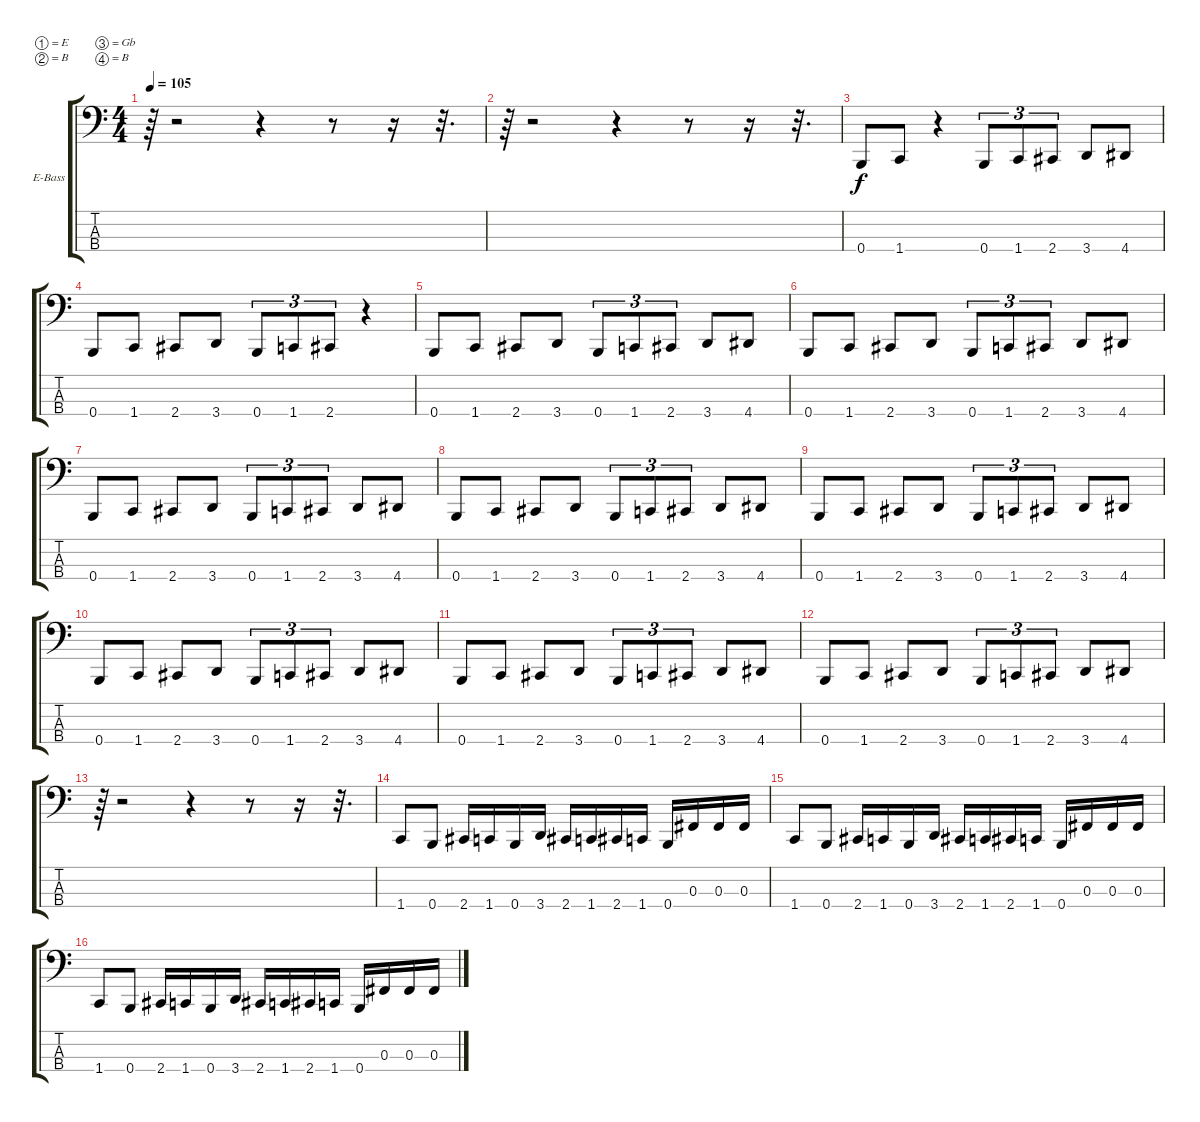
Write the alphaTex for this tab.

\bracketExtendMode groupsimilarinstruments
\firstSystemTrackNameOrientation horizontal
\otherSystemsTrackNameOrientation horizontal
\track ("[DENWER]" "E-Bass") {instrument electricbassfinger}
\staff {score tabs}
\tuning (E2 B1 Gb1 B0)
\ts (4 4)
\tempo 105
\clef f4
\ks c
r.64{dy f instrument electricbassfinger} r.2 r.4 r.8 r.16 r.32{d} |
r.64 r.2 r.4 r.8 r.16 r.32{d} |
0.4.8 1.4.8 r.4 0.4.8{tu (3 2)} 1.4.8{tu (3 2)} 2.4.8{tu (3 2)} 3.4.8 4.4.8 |
0.4.8 1.4.8 2.4.8 3.4.8 0.4.8{tu (3 2)} 1.4.8{tu (3 2)} 2.4.8{tu (3 2)} r.4 |
0.4.8 1.4.8 2.4.8 3.4.8 0.4.8{tu (3 2)} 1.4.8{tu (3 2)} 2.4.8{tu (3 2)} 3.4.8 4.4.8 |
0.4.8 1.4.8 2.4.8 3.4.8 0.4.8{tu (3 2)} 1.4.8{tu (3 2)} 2.4.8{tu (3 2)} 3.4.8 4.4.8 |
0.4.8 1.4.8 2.4.8 3.4.8 0.4.8{tu (3 2)} 1.4.8{tu (3 2)} 2.4.8{tu (3 2)} 3.4.8 4.4.8 |
0.4.8 1.4.8 2.4.8 3.4.8 0.4.8{tu (3 2)} 1.4.8{tu (3 2)} 2.4.8{tu (3 2)} 3.4.8 4.4.8 |
0.4.8 1.4.8 2.4.8 3.4.8 0.4.8{tu (3 2)} 1.4.8{tu (3 2)} 2.4.8{tu (3 2)} 3.4.8 4.4.8 |
0.4.8 1.4.8 2.4.8 3.4.8 0.4.8{tu (3 2)} 1.4.8{tu (3 2)} 2.4.8{tu (3 2)} 3.4.8 4.4.8 |
0.4.8 1.4.8 2.4.8 3.4.8 0.4.8{tu (3 2)} 1.4.8{tu (3 2)} 2.4.8{tu (3 2)} 3.4.8 4.4.8 |
0.4.8 1.4.8 2.4.8 3.4.8 0.4.8{tu (3 2)} 1.4.8{tu (3 2)} 2.4.8{tu (3 2)} 3.4.8 4.4.8 |
r.64 r.2 r.4 r.8 r.16 r.32{d} |
1.4.8 0.4.8 2.4.16 1.4.16 0.4.16 3.4.16 2.4.16 1.4.16 2.4.16 1.4.16 0.4.16 0.3.16 0.3.16 0.3.16 |
1.4.8 0.4.8 2.4.16 1.4.16 0.4.16 3.4.16 2.4.16 1.4.16 2.4.16 1.4.16 0.4.16 0.3.16 0.3.16 0.3.16 |
1.4.8 0.4.8 2.4.16 1.4.16 0.4.16 3.4.16 2.4.16 1.4.16 2.4.16 1.4.16 0.4.16 0.3.16 0.3.16 0.3.16
